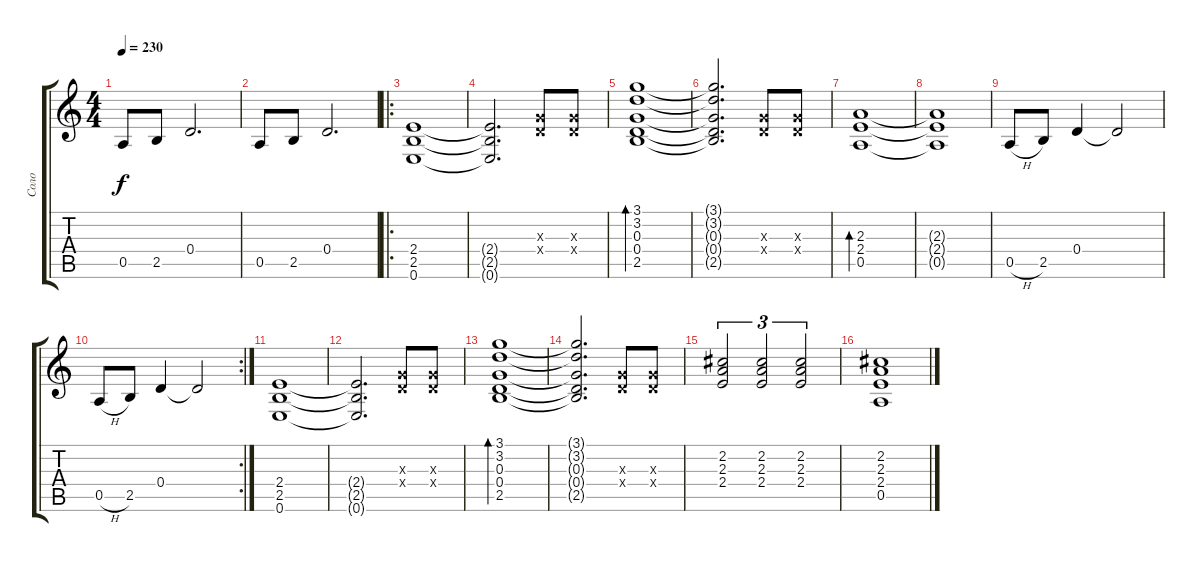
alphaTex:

\track ("Соло" "Соло") {instrument distortionguitar bank 7}
\staff {score tabs}
\tuning (E4 B3 G3 D3 A2 E2) {hide}
\ts (4 4)
\tempo 230
\clef g2
\ks c
0.5.8{dy f} 2.5.8 0.4.2{d} |
0.5.8 2.5.8 0.4.2{d} |
\ro
(2.4 2.5 0.6).1 |
(2.4{t} 2.5{t} 0.6{t}).2{d} (0.3{x} 0.4{x}).8 (0.3{x} 0.4{x}).8 |
(3.1 3.2 0.3 0.4 2.5).1{bd 120} |
(3.1{t} 3.2{t} 0.3{t} 0.4{t} 2.5{t}).2{d} (0.3{x} 0.4{x}).8 (0.3{x} 0.4{x}).8 |
(2.3 2.4 0.5).1{bd 120} |
(2.3{t} 2.4{t} 0.5{t}).1 |
0.5{h}.8 2.5.8 0.4.4 0.4{t}.2 |
\rc 2
0.5{h}.8 2.5.8 0.4.4 0.4{t}.2 |
(2.4 2.5 0.6).1 |
(2.4{t} 2.5{t} 0.6{t}).2{d} (0.3{x} 0.4{x}).8 (0.3{x} 0.4{x}).8 |
(3.1 3.2 0.3 0.4 2.5).1{bd 120} |
(3.1{t} 3.2{t} 0.3{t} 0.4{t} 2.5{t}).2{d} (0.3{x} 0.4{x}).8 (0.3{x} 0.4{x}).8 |
(2.2 2.3 2.4).2{tu (3 2)} (2.2 2.3 2.4).2{tu (3 2)} (2.2 2.3 2.4).2{tu (3 2)} |
(2.2 2.3 2.4 0.5).1
